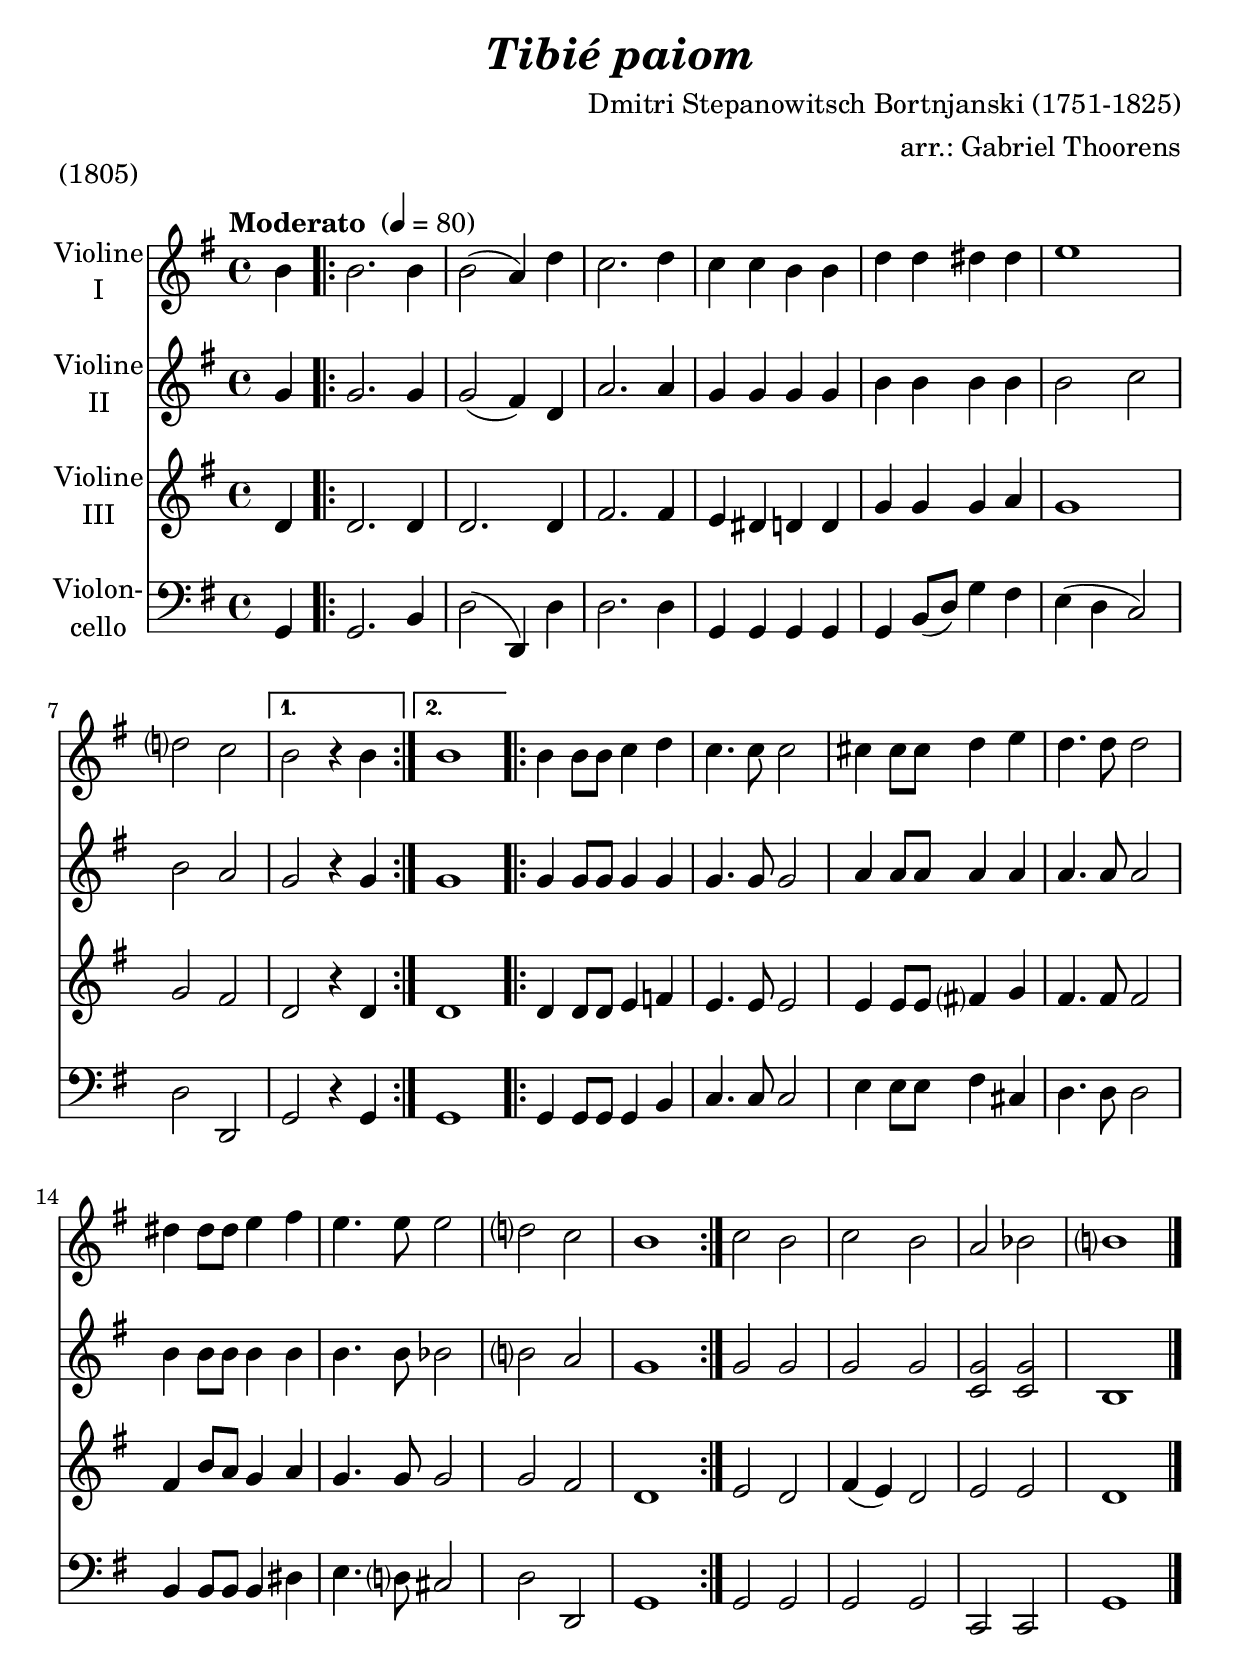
\version "2.18.2"
\include "deutsch.ly"

#(set-global-staff-size 24)

\header {
  title     = \markup \italic "Tibié paiom"
  composer  = "Dmitri Stepanowitsch Bortnjanski (1751-1825)"
  arranger  = "arr.: Gabriel Thoorens"
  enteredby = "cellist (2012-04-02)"
  piece     = "(1805)"
}

voiceconsts = {
 \key c \major
 \time 4/4
 \clef "treble"
% \numericTimeSignature
 \compressFullBarRests
 \tempo "Moderato " 4=80
}

mist = "string ensemble 1"
miba = "cello"

moral = \markup \italic "molto rall."

va = \relative c'' {
  \voiceconsts

  \partial 4 e4
  \repeat volta 2 {
    e2. e4
    e2( d4) g
    f2. g4
    f f e e

    g g gis gis
    a1
    g?2 f    
  }
  \alternative {
    { e r4 e }
    { e1 }
  }

  \repeat volta 2 {
    e4 e8 e f4 g
    f4. f8 f2
    fis4 fis8 fis g4 a
    g4. g8 g2

    gis4 gis8 gis a4 h
    a4. a8 a2
    g? f
    e1
  }

  f2 e
  f e
  d es
  e?1 \bar "|."
}

vb = \relative c'' {
  \voiceconsts

  \partial 4 c4
  \repeat volta 2 {
    c2. c4
    c2( h4) g
    d'2. d4
    c c c c

    e e e e
    e2 f
    e d
  }
  \alternative {
    { c r4 c }
    { c1 }
  }

  \repeat volta 2 {
    c4 c8 c c4 c
    c4. c8 c2
    d4 d8 d d4 d
    d4. d8 d2

    e4 e8 e e4 e
    e4. e8 es2
    e? d
    c1
  }

  c2 c
  c c
  <f, c'> <f c'>
  e1 \bar "|."
}

vc = \relative c'' {
  \voiceconsts

  \partial 4 g4
  \repeat volta 2 {
    g2. g4
    g2. g4
    h2. h4
    a gis g g

    c c c d
    c1
    c2 h
  }
  \alternative {
    { g r4 g }
    { g1 }
  }

  \repeat volta 2 {
    g4 g8 g a4 b
    a4. a8 a2
    a4 a8 a h?4 c
    h4. h8 h2

    h4 e8 d c4 d
    c4. c8 c2
    c h
    g1
  }

  a2 g
  h4( a) g2
  a a
  g1 \bar "|."
}

vd = \relative c {
  \voiceconsts
  \clef "bass"

  \partial 4 c4
  \repeat volta 2 {
    c2. e4
    g2( g,4) g'
    g2. g4
    c, c c c

    c e8( g) c4 h
    a( g f2)
    g g,
  }
  \alternative {
    { c r4 c }
    { c1 }
  }

  \repeat volta 2 {
    c4 c8 c c4 e
    f4. f8 f2
    a4 a8 a h4 fis
    g4. g8 g2

    e4 e8 e e4 gis
    a4. g?8 fis2
    g g,
    c1
  }

  c2 c
  c c
  f, f
  c'1 \bar "|."
}


music = <<
      \new Staff {
        \set Staff.midiInstrument = \mist
        \set Staff.instrumentName = \markup \center-column { "Violine" "I" }
        \transpose c g, { \va }
      }

      \new Staff {
        \set Staff.midiInstrument = \mist
        \set Staff.instrumentName = \markup \center-column { "Violine" "II" }
        \transpose c g, { \vb }
      }

      \new Staff {
        \set Staff.midiInstrument = \mist
        \set Staff.instrumentName = \markup \center-column { "Violine" "III" }
        \transpose c g, { \vc }
      }

      \new Staff {
        \set Staff.midiInstrument = \miba
        \set Staff.instrumentName = \markup \center-column { "Violon-" "cello" }
        \transpose c g, { \vd }
      }
>>

\book {
  \score {
    \music
    \layout {}
  }

  \score {
    \unfoldRepeats \music

    \midi {
      \context {
        \Score
      }
    }
  }
}
